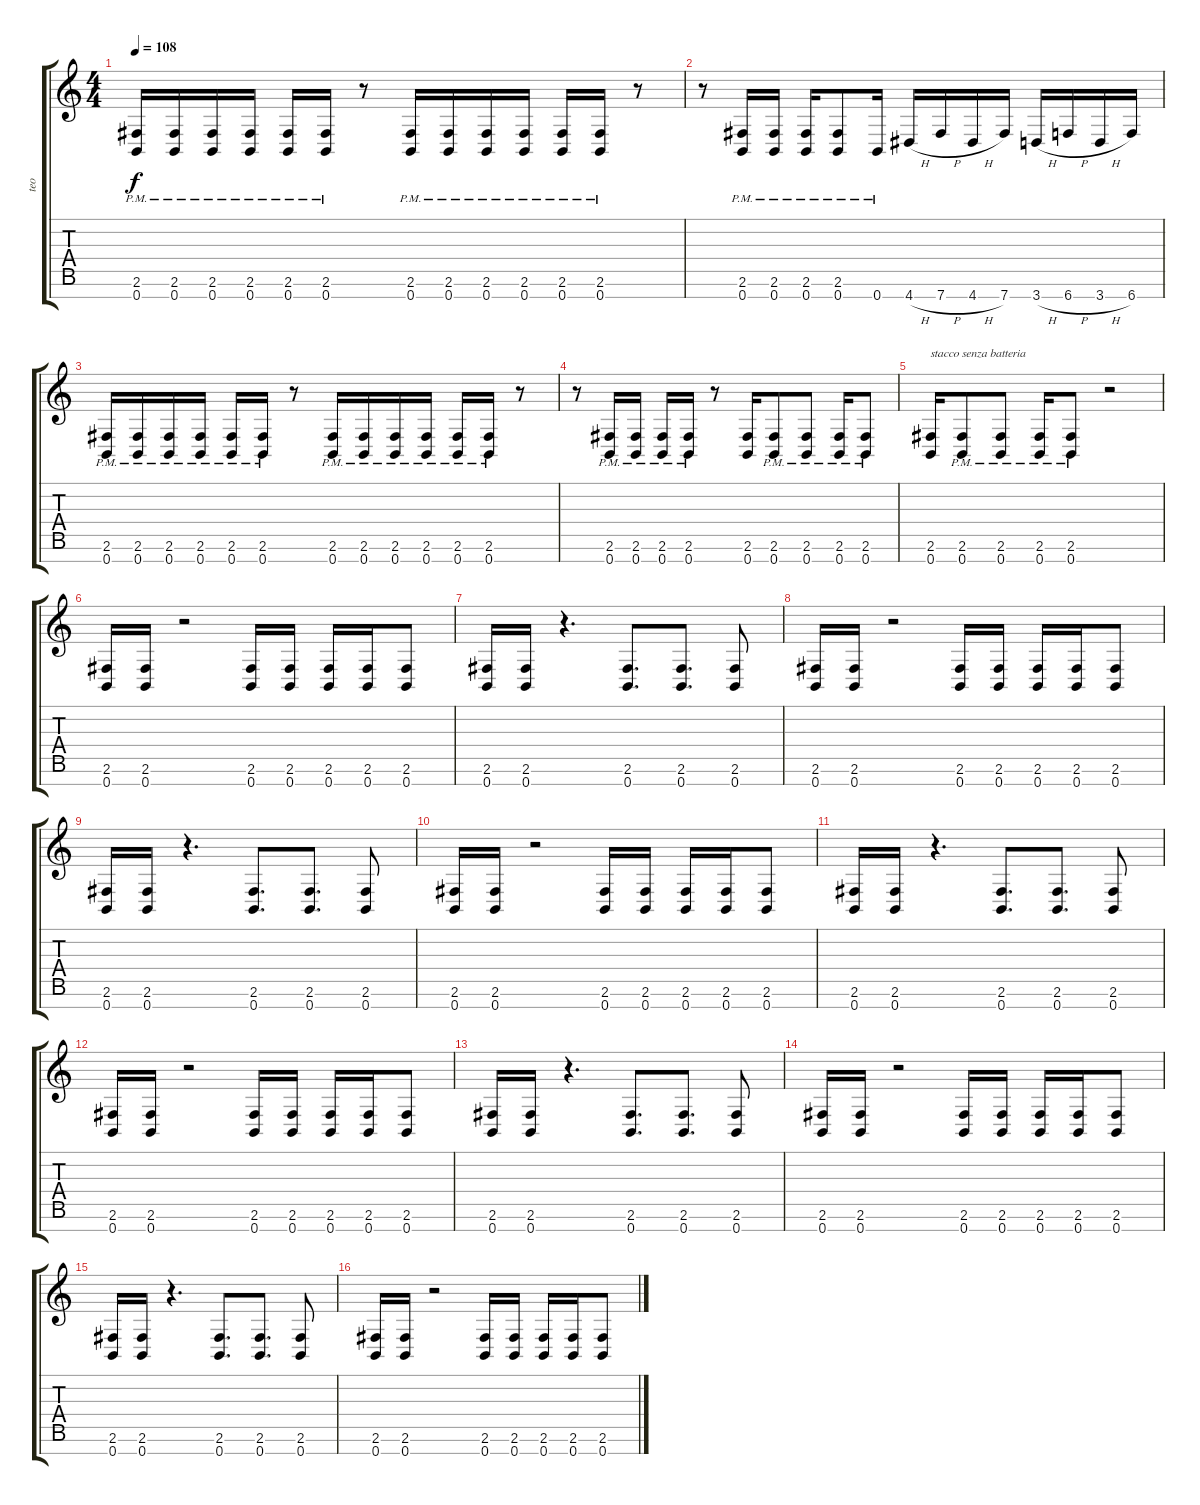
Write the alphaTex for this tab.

\track ("teo" "teo") {instrument distortionguitar}
\staff {score tabs}
\tuning (E4 B3 G3 D3 A2 E2 B1) {hide}
\ts (4 4)
\tempo 108
\clef g2
\ks c
(2.6{pm} 0.7{pm}).16{dy f} (2.6{pm} 0.7{pm}).16 (2.6{pm} 0.7{pm}).16 (2.6{pm} 0.7{pm}).16 (2.6{pm} 0.7{pm}).16 (2.6{pm} 0.7{pm}).16 r.8 (2.6{pm} 0.7{pm}).16 (2.6{pm} 0.7{pm}).16 (2.6{pm} 0.7{pm}).16 (2.6{pm} 0.7{pm}).16 (2.6{pm} 0.7{pm}).16 (2.6{pm} 0.7{pm}).16 r.8 |
r.8 (2.6{pm} 0.7{pm}).16 (2.6{pm} 0.7{pm}).16 (2.6{pm} 0.7{pm}).16 (2.6{pm} 0.7{pm}).8 0.7{pm}.16 4.7{h}.16 7.7{h}.16 4.7{h}.16 7.7.16 3.7{h}.16 6.7{h}.16 3.7{h}.16 6.7.16 |
(2.6{pm} 0.7{pm}).16 (2.6{pm} 0.7{pm}).16 (2.6{pm} 0.7{pm}).16 (2.6{pm} 0.7{pm}).16 (2.6{pm} 0.7{pm}).16 (2.6{pm} 0.7{pm}).16 r.8 (2.6{pm} 0.7{pm}).16 (2.6{pm} 0.7{pm}).16 (2.6{pm} 0.7{pm}).16 (2.6{pm} 0.7{pm}).16 (2.6{pm} 0.7{pm}).16 (2.6{pm} 0.7{pm}).16 r.8 |
r.8 (2.6{pm} 0.7{pm}).16 (2.6{pm} 0.7{pm}).16 (2.6{pm} 0.7{pm}).16 (2.6{pm} 0.7{pm}).16 r.8 (2.6 0.7).16 (2.6{pm} 0.7{pm}).8 (2.6{pm} 0.7{pm}).8 (2.6{pm} 0.7{pm}).16 (2.6{pm} 0.7{pm}).8 |
(2.6 0.7).16{txt "stacco senza batteria"} (2.6{pm} 0.7{pm}).8 (2.6{pm} 0.7{pm}).8 (2.6{pm} 0.7{pm}).16 (2.6{pm} 0.7{pm}).8 r.2 |
(2.6 0.7).16 (2.6 0.7).16 r.2 (2.6 0.7).16 (2.6 0.7).16 (2.6 0.7).16 (2.6 0.7).16 (2.6 0.7).8 |
(2.6 0.7).16 (2.6 0.7).16 r.4{d} (2.6 0.7).8{d} (2.6 0.7).8{d} (2.6 0.7).8 |
(2.6 0.7).16 (2.6 0.7).16 r.2 (2.6 0.7).16 (2.6 0.7).16 (2.6 0.7).16 (2.6 0.7).16 (2.6 0.7).8 |
(2.6 0.7).16 (2.6 0.7).16 r.4{d} (2.6 0.7).8{d} (2.6 0.7).8{d} (2.6 0.7).8 |
(2.6 0.7).16 (2.6 0.7).16 r.2 (2.6 0.7).16 (2.6 0.7).16 (2.6 0.7).16 (2.6 0.7).16 (2.6 0.7).8 |
(2.6 0.7).16 (2.6 0.7).16 r.4{d} (2.6 0.7).8{d} (2.6 0.7).8{d} (2.6 0.7).8 |
(2.6 0.7).16 (2.6 0.7).16 r.2 (2.6 0.7).16 (2.6 0.7).16 (2.6 0.7).16 (2.6 0.7).16 (2.6 0.7).8 |
(2.6 0.7).16 (2.6 0.7).16 r.4{d} (2.6 0.7).8{d} (2.6 0.7).8{d} (2.6 0.7).8 |
(2.6 0.7).16 (2.6 0.7).16 r.2 (2.6 0.7).16 (2.6 0.7).16 (2.6 0.7).16 (2.6 0.7).16 (2.6 0.7).8 |
(2.6 0.7).16 (2.6 0.7).16 r.4{d} (2.6 0.7).8{d} (2.6 0.7).8{d} (2.6 0.7).8 |
(2.6 0.7).16 (2.6 0.7).16 r.2 (2.6 0.7).16 (2.6 0.7).16 (2.6 0.7).16 (2.6 0.7).16 (2.6 0.7).8
